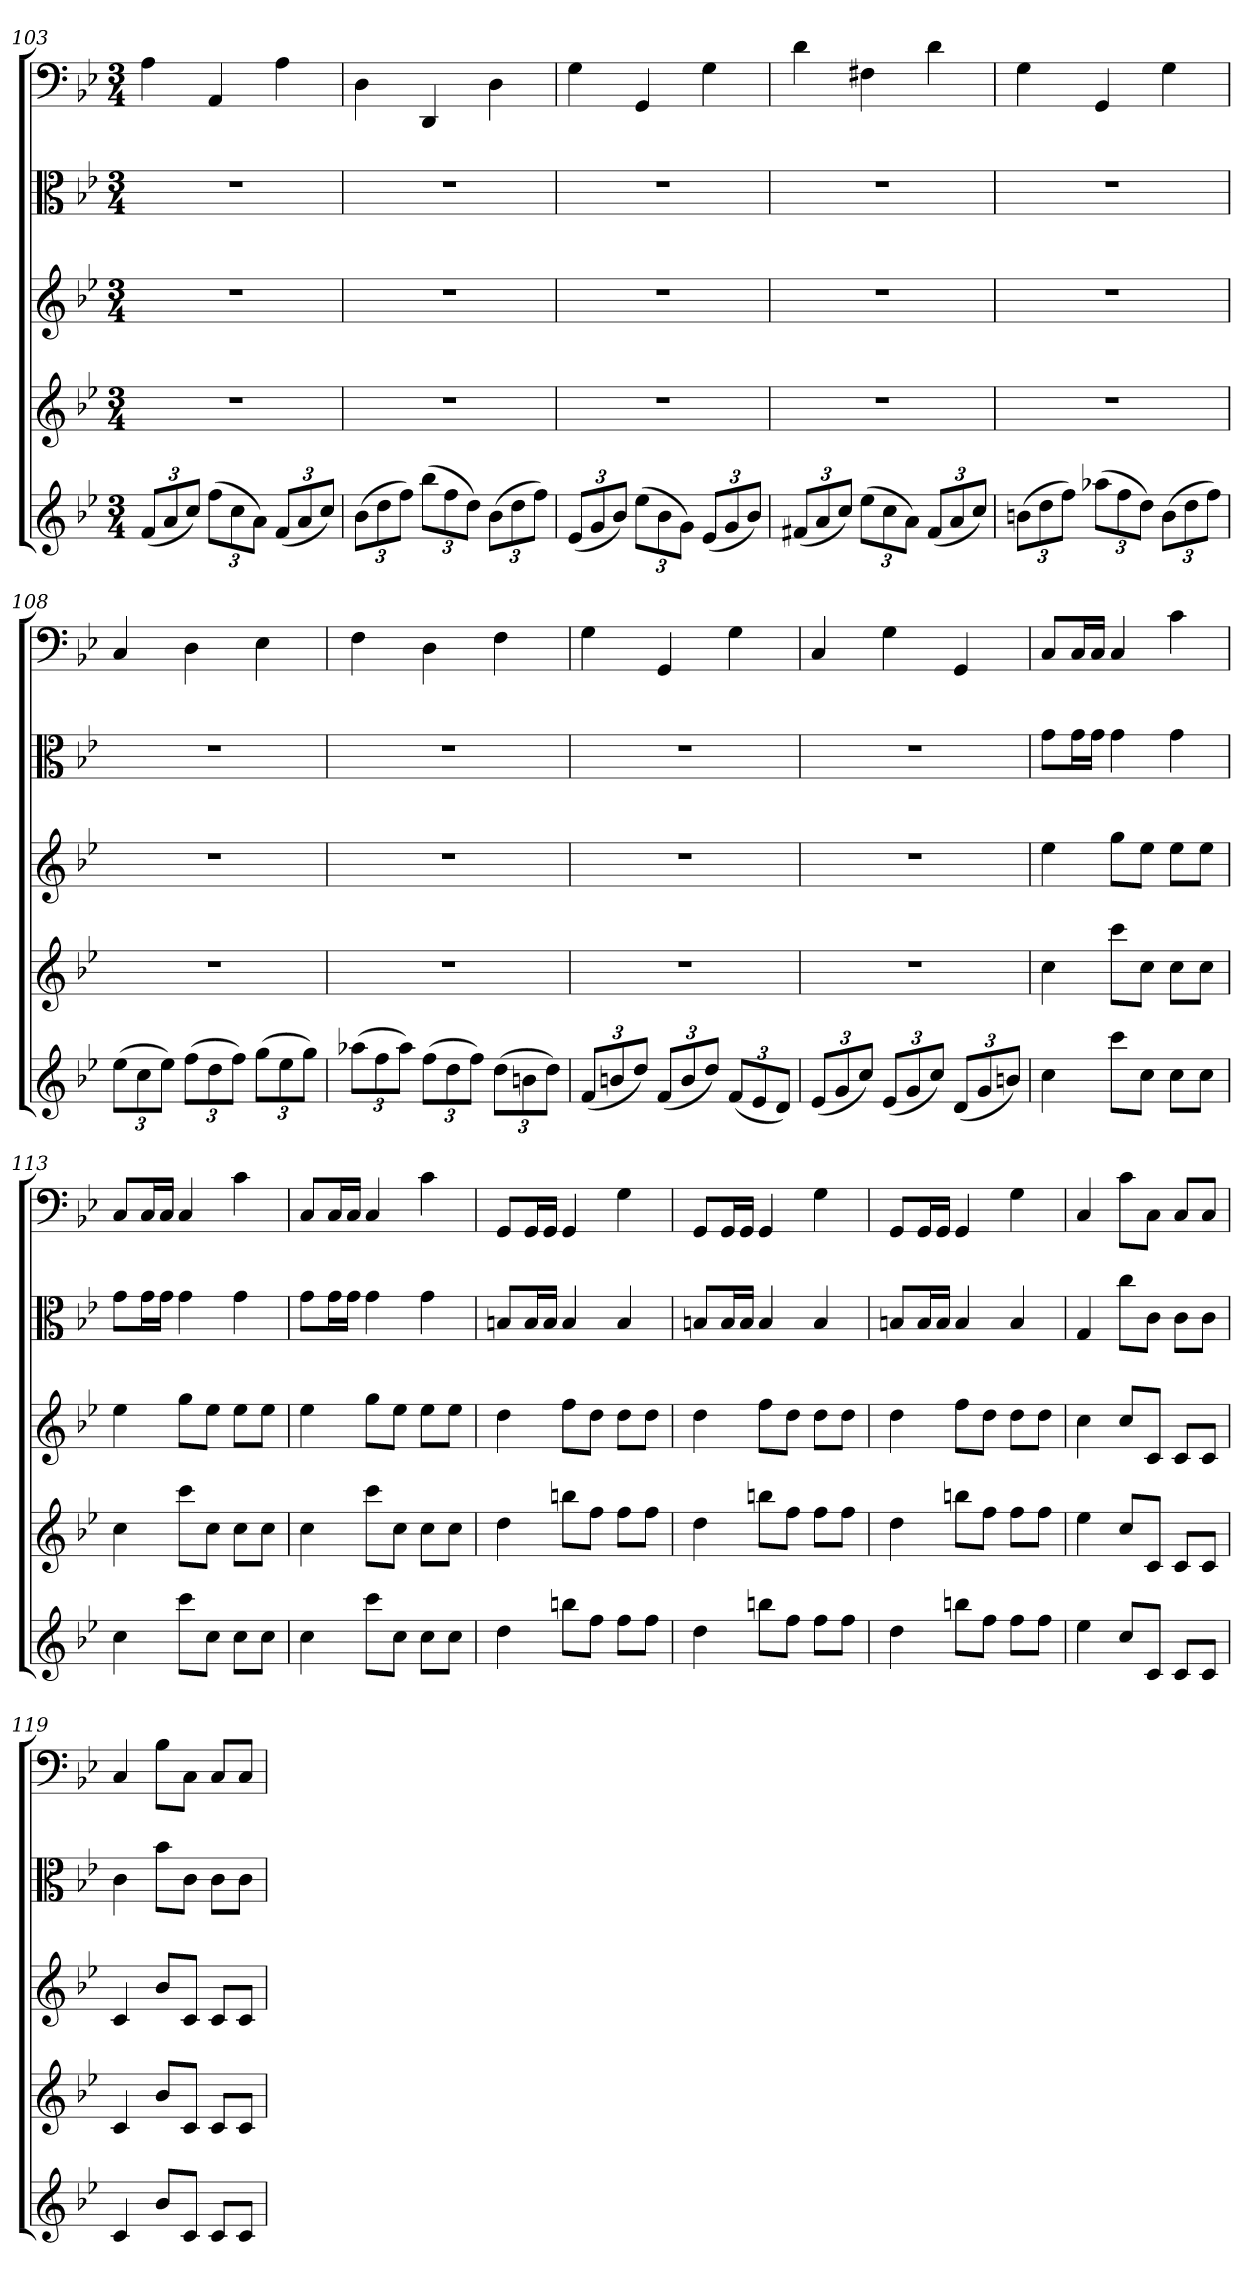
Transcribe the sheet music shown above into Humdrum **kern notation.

**kern	**kern	**kern	**kern	**kern
*part5	*part4	*part3	*part2	*part1
*staff5	*staff4	*staff3	*staff2	*staff1
*clefG2	*clefG2	*clefG2	*clefC3	*clefF4
*k[b-e-]	*k[b-e-]	*k[b-e-]	*k[b-e-]	*k[b-e-]
*B-:	*B-:	*B-:	*B-:	*B-:
*M3/4	*M3/4	*M3/4	*M3/4	*M3/4
=103	=103	=103	=103	=103
(12f/L	2.r	2.r	2.r	4A\
12a/	.	.	.	.
12cc/J)	.	.	.	.
(12ff\L	.	.	.	4AA/
12cc\	.	.	.	.
12a\J)	.	.	.	.
(12f/L	.	.	.	4A\
12a/	.	.	.	.
12cc/J)	.	.	.	.
=104	=104	=104	=104	=104
(12b-\L	2.r	2.r	2.r	4D\
12dd\	.	.	.	.
12ff\J)	.	.	.	.
(12bb-\L	.	.	.	4DD/
12ff\	.	.	.	.
12dd\J)	.	.	.	.
(12b-\L	.	.	.	4D\
12dd\	.	.	.	.
12ff\J)	.	.	.	.
=105	=105	=105	=105	=105
(12e-/L	2.r	2.r	2.r	4G\
12g/	.	.	.	.
12b-/J)	.	.	.	.
(12ee-\L	.	.	.	4GG/
12b-\	.	.	.	.
12g\J)	.	.	.	.
(12e-/L	.	.	.	4G\
12g/	.	.	.	.
12b-/J)	.	.	.	.
=106	=106	=106	=106	=106
(12f#X/L	2.r	2.r	2.r	4d\
12a/	.	.	.	.
12cc/J)	.	.	.	.
(12ee-\L	.	.	.	4F#X\
12cc\	.	.	.	.
12a\J)	.	.	.	.
(12f#/L	.	.	.	4d\
12a/	.	.	.	.
12cc/J)	.	.	.	.
=107	=107	=107	=107	=107
(12bn\L	2.r	2.r	2.r	4G\
12dd\	.	.	.	.
12ff\J)	.	.	.	.
(12aa-X\L	.	.	.	4GG/
12ff\	.	.	.	.
12dd\J)	.	.	.	.
(12b\L	.	.	.	4G\
12dd\	.	.	.	.
12ff\J)	.	.	.	.
=108	=108	=108	=108	=108
(12ee-\L	2.r	2.r	2.r	4C/
12cc\	.	.	.	.
12ee-\J)	.	.	.	.
(12ff\L	.	.	.	4D\
12dd\	.	.	.	.
12ff\J)	.	.	.	.
(12gg\L	.	.	.	4E-\
12ee-\	.	.	.	.
12gg\J)	.	.	.	.
=109	=109	=109	=109	=109
(12aa-X\L	2.r	2.r	2.r	4F\
12ff\	.	.	.	.
12aa-\J)	.	.	.	.
(12ff\L	.	.	.	4D\
12dd\	.	.	.	.
12ff\J)	.	.	.	.
(12dd\L	.	.	.	4F\
12bn\	.	.	.	.
12dd\J)	.	.	.	.
=110	=110	=110	=110	=110
(12f/L	2.r	2.r	2.r	4G\
12bn/	.	.	.	.
12dd/J)	.	.	.	.
(12f/L	.	.	.	4GG/
12b/	.	.	.	.
12dd/J)	.	.	.	.
(12f/L	.	.	.	4G\
12e-/	.	.	.	.
12d/J)	.	.	.	.
=111	=111	=111	=111	=111
(12e-/L	2.r	2.r	2.r	4C/
12g/	.	.	.	.
12cc/J)	.	.	.	.
(12e-/L	.	.	.	4G\
12g/	.	.	.	.
12cc/J)	.	.	.	.
(12d/L	.	.	.	4GG/
12g/	.	.	.	.
12bn/J)	.	.	.	.
=112	=112	=112	=112	=112
4cc\	4cc\	4ee-\	8g\L	8C/L
.	.	.	16g\L	16C/L
.	.	.	16g\JJ	16C/JJ
8ccc\L	8ccc\L	8gg\L	4g\	4C/
8cc\J	8cc\J	8ee-\J	.	.
8cc\L	8cc\L	8ee-\L	4g\	4c\
8cc\J	8cc\J	8ee-\J	.	.
=113	=113	=113	=113	=113
4cc\	4cc\	4ee-\	8g\L	8C/L
.	.	.	16g\L	16C/L
.	.	.	16g\JJ	16C/JJ
8ccc\L	8ccc\L	8gg\L	4g\	4C/
8cc\J	8cc\J	8ee-\J	.	.
8cc\L	8cc\L	8ee-\L	4g\	4c\
8cc\J	8cc\J	8ee-\J	.	.
=114	=114	=114	=114	=114
4cc\	4cc\	4ee-\	8g\L	8C/L
.	.	.	16g\L	16C/L
.	.	.	16g\JJ	16C/JJ
8ccc\L	8ccc\L	8gg\L	4g\	4C/
8cc\J	8cc\J	8ee-\J	.	.
8cc\L	8cc\L	8ee-\L	4g\	4c\
8cc\J	8cc\J	8ee-\J	.	.
=115	=115	=115	=115	=115
4dd\	4dd\	4dd\	8Bn/L	8GG/L
.	.	.	16B/L	16GG/L
.	.	.	16B/JJ	16GG/JJ
8bbn\L	8bbn\L	8ff\L	4B/	4GG/
8ff\J	8ff\J	8dd\J	.	.
8ff\L	8ff\L	8dd\L	4B/	4G\
8ff\J	8ff\J	8dd\J	.	.
=116	=116	=116	=116	=116
4dd\	4dd\	4dd\	8Bn/L	8GG/L
.	.	.	16B/L	16GG/L
.	.	.	16B/JJ	16GG/JJ
8bbn\L	8bbn\L	8ff\L	4B/	4GG/
8ff\J	8ff\J	8dd\J	.	.
8ff\L	8ff\L	8dd\L	4B/	4G\
8ff\J	8ff\J	8dd\J	.	.
=117	=117	=117	=117	=117
4dd\	4dd\	4dd\	8Bn/L	8GG/L
.	.	.	16B/L	16GG/L
.	.	.	16B/JJ	16GG/JJ
8bbn\L	8bbn\L	8ff\L	4B/	4GG/
8ff\J	8ff\J	8dd\J	.	.
8ff\L	8ff\L	8dd\L	4B/	4G\
8ff\J	8ff\J	8dd\J	.	.
=118	=118	=118	=118	=118
4ee-\	4ee-\	4cc\	4G/	4C/
8cc/L	8cc/L	8cc/L	8cc\L	8c\L
8c/J	8c/J	8c/J	8c\J	8C\J
8c/L	8c/L	8c/L	8c\L	8C/L
8c/J	8c/J	8c/J	8c\J	8C/J
=119	=119	=119	=119	=119
4c/	4c/	4c/	4c\	4C/
8b-/L	8b-/L	8b-/L	8b-\L	8B-\L
8c/J	8c/J	8c/J	8c\J	8C\J
8c/L	8c/L	8c/L	8c\L	8C/L
8c/J	8c/J	8c/J	8c\J	8C/J
=	=	=	=	=
*-	*-	*-	*-	*-
